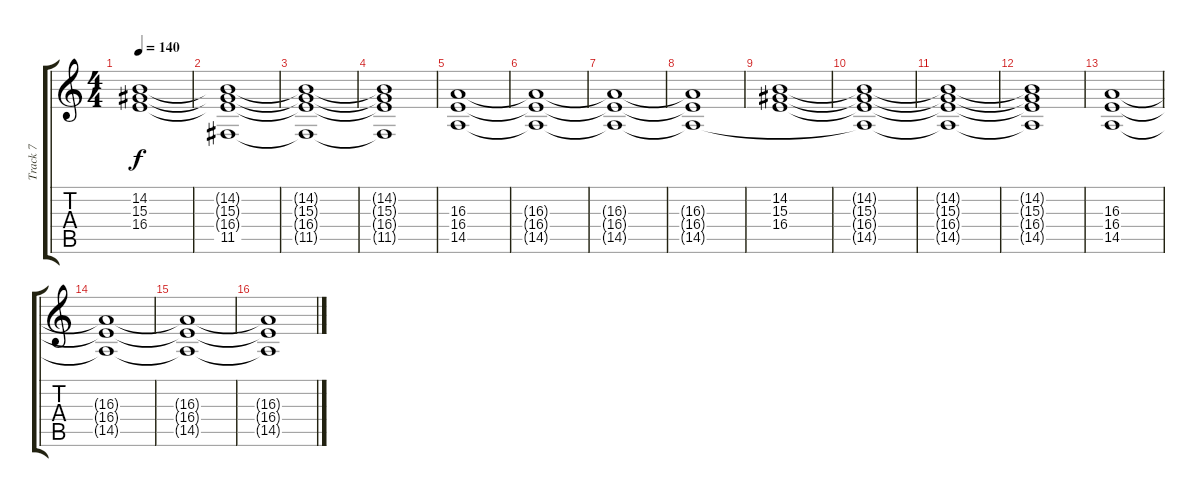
\track ("Track 7" "Track 7") {instrument pad2warm}
\staff {score tabs}
\tuning (D4 A3 F3 C3 G2 D2) {hide}
\ts (4 4)
\tempo 140
\clef g2
\ks c
(14.2 15.3 16.4).1{dy f} |
(14.2{t} 15.3{t} 16.4{t} 11.5{t}).1 |
(14.2{t} 15.3{t} 16.4{t} 11.5{t}).1 |
(14.2{t} 15.3{t} 16.4{t} 11.5{t}).1 |
(16.3 16.4 14.5).1 |
(16.3{t} 16.4{t} 14.5{t}).1 |
(16.3{t} 16.4{t} 14.5{t}).1 |
(16.3{t} 16.4{t} 14.5{t}).1 |
(14.2 15.3 16.4).1 |
(14.2{t} 15.3{t} 16.4{t} 14.5{t}).1 |
(14.2{t} 15.3{t} 16.4{t} 14.5{t}).1 |
(14.2{t} 15.3{t} 16.4{t} 14.5{t}).1 |
(16.3 16.4 14.5).1 |
(16.3{t} 16.4{t} 14.5{t}).1 |
(16.3{t} 16.4{t} 14.5{t}).1 |
(16.3{t} 16.4{t} 14.5{t}).1
